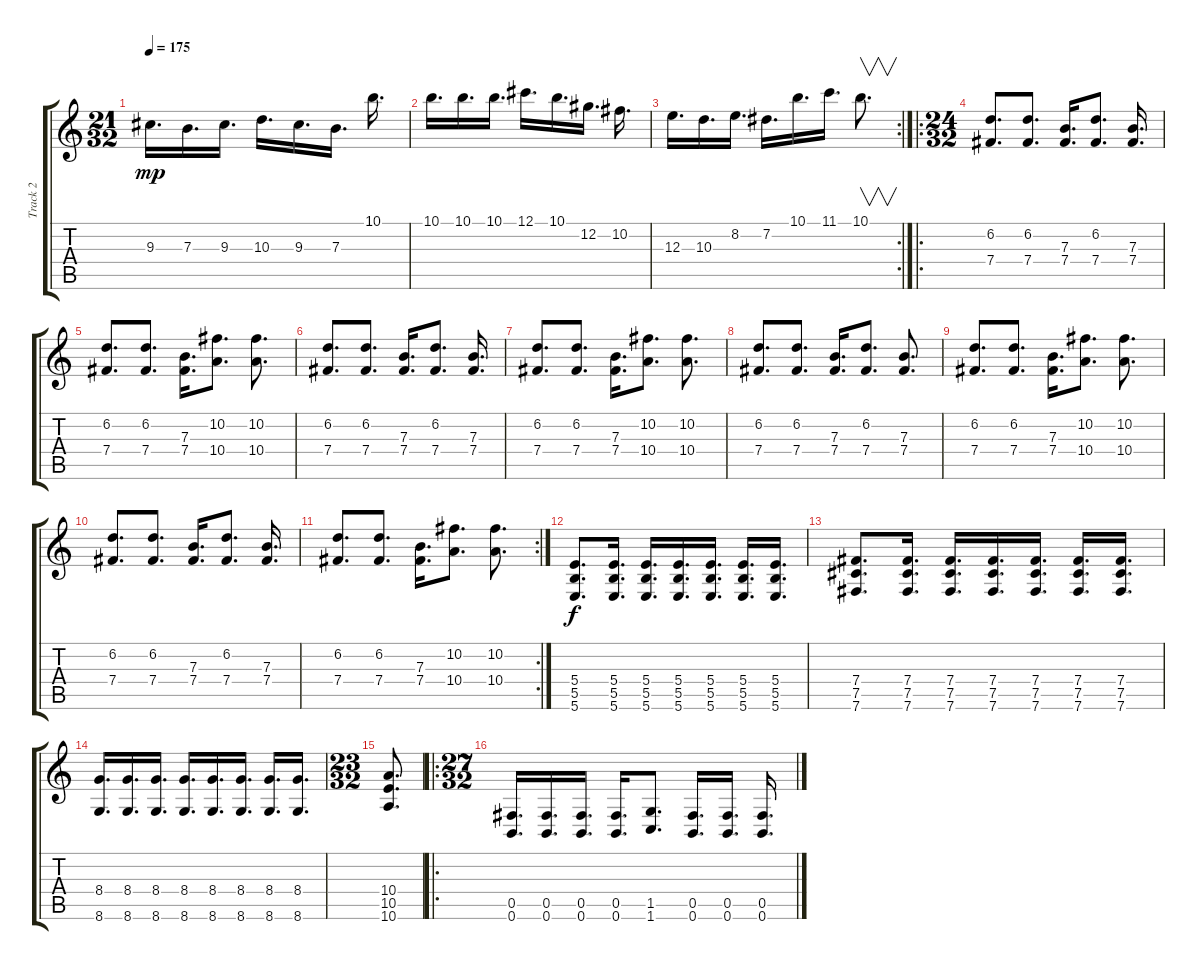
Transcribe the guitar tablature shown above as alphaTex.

\track ("Track 2" "Track 2") {instrument distortionguitar}
\staff {score tabs}
\tuning (Db4 Ab3 E3 B2 Gb2 B1) {hide}
\ts (21 32)
\tempo 175
\clef g2
\ks c
9.3.16{d dy mp} 7.3.16{d} 9.3.16{d} 10.3.16{d} 9.3.16{d} 7.3.16{d} 10.1.16{d} |
10.1.16{d} 10.1.16{d} 10.1.16{d} 12.1.16{d} 10.1.16{d} 12.2.16{d} 10.2.16{d} |
\rc 2
12.3.16{d} 10.3.16{d} 8.2.16{d} 7.2.16{d} 10.1.16{d} 11.1.16{d} 10.1.8{v d} |
\ro
\ts (24 32)
(6.2 7.4).8{d} (6.2 7.4).8{d} (7.3 7.4).16{d} (6.2 7.4).8{d} (7.3 7.4).16{d} |
(6.2 7.4).8{d} (6.2 7.4).8{d} (7.3 7.4).16{d} (10.2 10.4).8{d} (10.2 10.4).8{d} |
(6.2 7.4).8{d} (6.2 7.4).8{d} (7.3 7.4).16{d} (6.2 7.4).8{d} (7.3 7.4).16{d} |
(6.2 7.4).8{d} (6.2 7.4).8{d} (7.3 7.4).16{d} (10.2 10.4).8{d} (10.2 10.4).8{d} |
(6.2 7.4).8{d} (6.2 7.4).8{d} (7.3 7.4).16{d} (6.2 7.4).8{d} (7.3 7.4).8{d} |
(6.2 7.4).8{d} (6.2 7.4).8{d} (7.3 7.4).16{d} (10.2 10.4).8{d} (10.2 10.4).8{d} |
(6.2 7.4).8{d} (6.2 7.4).8{d} (7.3 7.4).16{d} (6.2 7.4).8{d} (7.3 7.4).16{d} |
\rc 2
(6.2 7.4).8{d} (6.2 7.4).8{d} (7.3 7.4).16{d} (10.2 10.4).8{d} (10.2 10.4).8{d} |
(5.4 5.5 5.6).8{d dy f} (5.4 5.5 5.6).16{d} (5.4 5.5 5.6).16{d} (5.4 5.5 5.6).16{d} (5.4 5.5 5.6).16{d} (5.4 5.5 5.6).16{d} (5.4 5.5 5.6).16{d} |
(7.4 7.5 7.6).8{d} (7.4 7.5 7.6).16{d} (7.4 7.5 7.6).16{d} (7.4 7.5 7.6).16{d} (7.4 7.5 7.6).16{d} (7.4 7.5 7.6).16{d} (7.4 7.5 7.6).16{d} |
(8.4 8.6).16{d} (8.4 8.6).16{d} (8.4 8.6).16{d} (8.4 8.6).16{d} (8.4 8.6).16{d} (8.4 8.6).16{d} (8.4 8.6).16{d} (8.4 8.6).16{d} |
\ts (23 32)
(10.4 10.5 10.6).8{d} |
\ro
\ts (27 32)
(0.5 0.6).16{d} (0.5 0.6).16{d} (0.5 0.6).16{d} (0.5 0.6).16{d} (1.5 1.6).8{d} (0.5 0.6).16{d} (0.5 0.6).16{d} (0.5 0.6).16{d}
